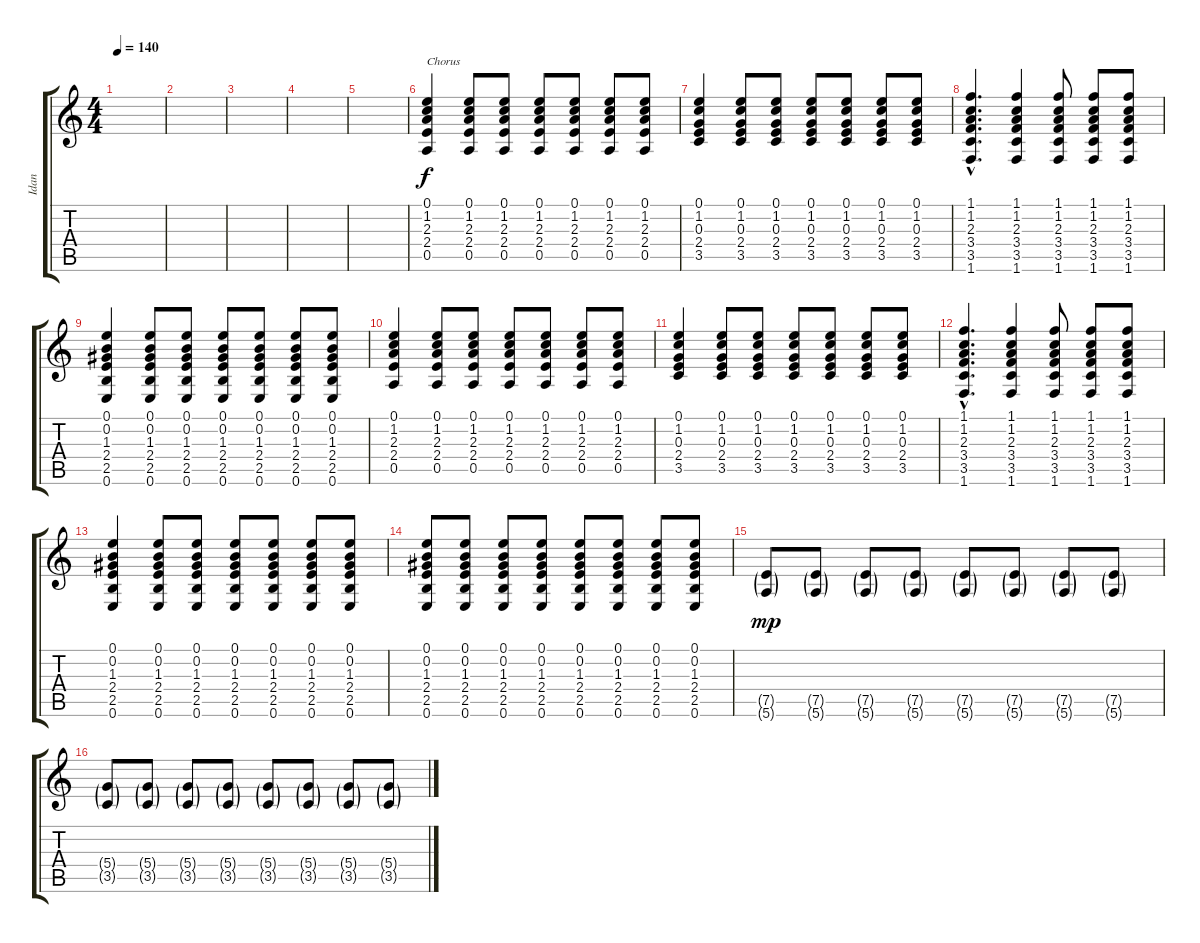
\track ("Idan" "Idan") {instrument overdrivenguitar}
\staff {score tabs}
\tuning (E4 B3 G3 D3 A2 E2) {hide}
\ts (4 4)
\tempo 140
\clef g2
\ks c
|
|
|
|
|
(0.1 1.2 2.3 2.4 0.5).4{txt "Chorus "} (0.1 1.2 2.3 2.4 0.5).8 (0.1 1.2 2.3 2.4 0.5).8 (0.1 1.2 2.3 2.4 0.5).8 (0.1 1.2 2.3 2.4 0.5).8 (0.1 1.2 2.3 2.4 0.5).8 (0.1 1.2 2.3 2.4 0.5).8 |
(0.1 1.2 0.3 2.4 3.5).4 (0.1 1.2 0.3 2.4 3.5).8 (0.1 1.2 0.3 2.4 3.5).8 (0.1 1.2 0.3 2.4 3.5).8 (0.1 1.2 0.3 2.4 3.5).8 (0.1 1.2 0.3 2.4 3.5).8 (0.1 1.2 0.3 2.4 3.5).8 |
(1.1{hac} 1.2{hac} 2.3{hac} 3.4{hac} 3.5{hac} 1.6{hac}).4{d} (1.1 1.2 2.3 3.4 3.5 1.6).4 (1.1 1.2 2.3 3.4 3.5 1.6).8 (1.1 1.2 2.3 3.4 3.5 1.6).8 (1.1 1.2 2.3 3.4 3.5 1.6).8 |
(0.1 0.2 1.3 2.4 2.5 0.6).4 (0.1 0.2 1.3 2.4 2.5 0.6).8 (0.1 0.2 1.3 2.4 2.5 0.6).8 (0.1 0.2 1.3 2.4 2.5 0.6).8 (0.1 0.2 1.3 2.4 2.5 0.6).8 (0.1 0.2 1.3 2.4 2.5 0.6).8 (0.1 0.2 1.3 2.4 2.5 0.6).8 |
(0.1 1.2 2.3 2.4 0.5).4 (0.1 1.2 2.3 2.4 0.5).8 (0.1 1.2 2.3 2.4 0.5).8 (0.1 1.2 2.3 2.4 0.5).8 (0.1 1.2 2.3 2.4 0.5).8 (0.1 1.2 2.3 2.4 0.5).8 (0.1 1.2 2.3 2.4 0.5).8 |
(0.1 1.2 0.3 2.4 3.5).4 (0.1 1.2 0.3 2.4 3.5).8 (0.1 1.2 0.3 2.4 3.5).8 (0.1 1.2 0.3 2.4 3.5).8 (0.1 1.2 0.3 2.4 3.5).8 (0.1 1.2 0.3 2.4 3.5).8 (0.1 1.2 0.3 2.4 3.5).8 |
(1.1{hac} 1.2{hac} 2.3{hac} 3.4{hac} 3.5{hac} 1.6{hac}).4{d} (1.1 1.2 2.3 3.4 3.5 1.6).4 (1.1 1.2 2.3 3.4 3.5 1.6).8 (1.1 1.2 2.3 3.4 3.5 1.6).8 (1.1 1.2 2.3 3.4 3.5 1.6).8 |
(0.1 0.2 1.3 2.4 2.5 0.6).4 (0.1 0.2 1.3 2.4 2.5 0.6).8 (0.1 0.2 1.3 2.4 2.5 0.6).8 (0.1 0.2 1.3 2.4 2.5 0.6).8 (0.1 0.2 1.3 2.4 2.5 0.6).8 (0.1 0.2 1.3 2.4 2.5 0.6).8 (0.1 0.2 1.3 2.4 2.5 0.6).8 |
(0.1 0.2 1.3 2.4 2.5 0.6).8 (0.1 0.2 1.3 2.4 2.5 0.6).8 (0.1 0.2 1.3 2.4 2.5 0.6).8 (0.1 0.2 1.3 2.4 2.5 0.6).8 (0.1 0.2 1.3 2.4 2.5 0.6).8 (0.1 0.2 1.3 2.4 2.5 0.6).8 (0.1 0.2 1.3 2.4 2.5 0.6).8 (0.1 0.2 1.3 2.4 2.5 0.6).8 |
(7.5{g} 5.6{g}).8{dy mp} (7.5{g} 5.6{g}).8 (7.5{g} 5.6{g}).8 (7.5{g} 5.6{g}).8 (7.5{g} 5.6{g}).8 (7.5{g} 5.6{g}).8 (7.5{g} 5.6{g}).8 (7.5{g} 5.6{g}).8 |
(5.4{g} 3.5{g}).8 (5.4{g} 3.5{g}).8 (5.4{g} 3.5{g}).8 (5.4{g} 3.5{g}).8 (5.4{g} 3.5{g}).8 (5.4{g} 3.5{g}).8 (5.4{g} 3.5{g}).8 (5.4{g} 3.5{g}).8
